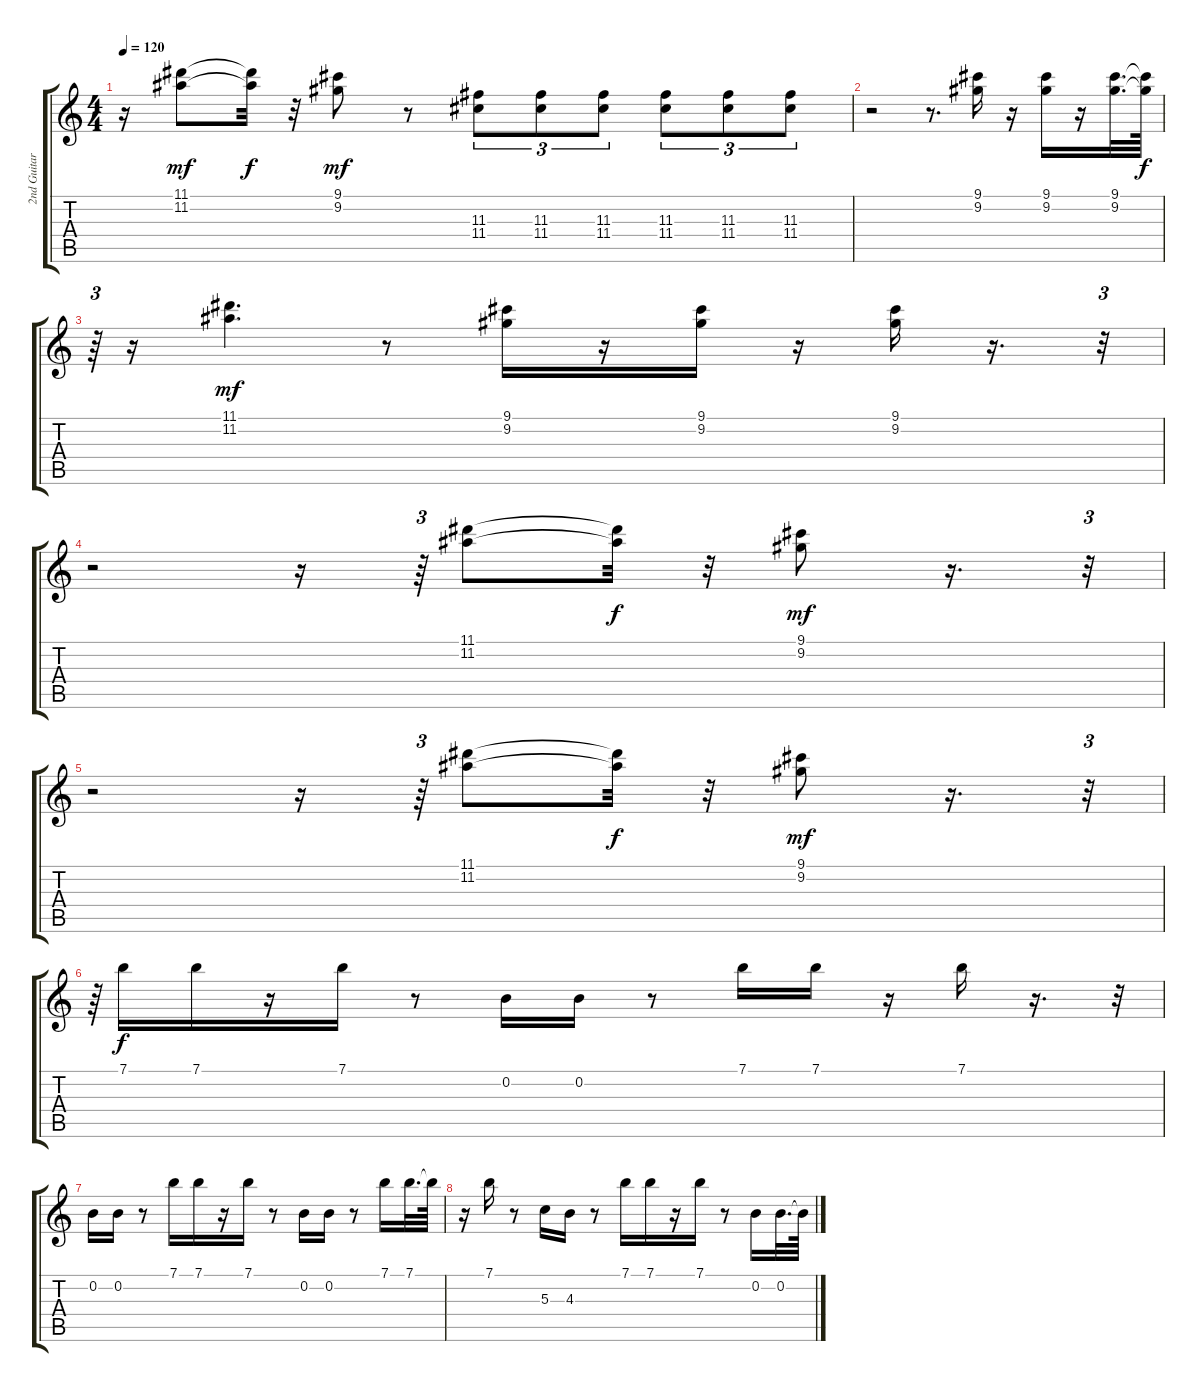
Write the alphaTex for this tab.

\track ("2nd Guitar" "2nd Guitar") {instrument overdrivenguitar}
\staff {score tabs}
\tuning (E4 B3 G3 D3 A2 E2) {hide}
\ts (4 4)
\tempo 120
\clef g2
\ks c
r.16{dy mf} (11.1 11.2).8 (11.1{t} 11.2{t}).32{dy f} r.32 (9.1 9.2).8{dy mf} r.8 (11.3 11.4).8{tu (3 2)} (11.3 11.4).8{tu (3 2)} (11.3 11.4).8{tu (3 2)} (11.3 11.4).8{tu (3 2)} (11.3 11.4).8{tu (3 2)} (11.3 11.4).8{tu (3 2)} |
r.2 r.8{d} (9.1 9.2).16 r.16 (9.1 9.2).16 r.16 (9.1 9.2).32{d} (9.1{t} 9.2{t}).64{dy f} |
r.64{tu (3 2)} r.16 (11.1 11.2).4{d dy mf} r.8 (9.1 9.2).16 r.16 (9.1 9.2).16 r.16 (9.1 9.2).16 r.16{d} r.32{tu (3 2)} |
r.2 r.16 r.64{tu (3 2)} (11.1 11.2).8 (11.1{t} 11.2{t}).32{dy f} r.32 (9.1 9.2).8{dy mf} r.16{d} r.32{tu (3 2)} |
r.2 r.16 r.64{tu (3 2)} (11.1 11.2).8 (11.1{t} 11.2{t}).32{dy f} r.32 (9.1 9.2).8{dy mf} r.16{d} r.32{tu (3 2)} |
r.64{tu (3 2)} 7.1.16{dy f} 7.1.16 r.16 7.1.16 r.8 0.2.16 0.2.16 r.8 7.1.16 7.1.16 r.16 7.1.16 r.16{d} r.32{tu (3 2)} |
0.2.16 0.2.16 r.8 7.1.16 7.1.16 r.16 7.1.16 r.8 0.2.16 0.2.16 r.8 7.1.16 7.1.32{d} 7.1{t}.64 |
r.16 7.1.16 r.8 5.3.16 4.3.16 r.8 7.1.16 7.1.16 r.16 7.1.16 r.8 0.2.16 0.2.32{d} 0.2{t}.64
